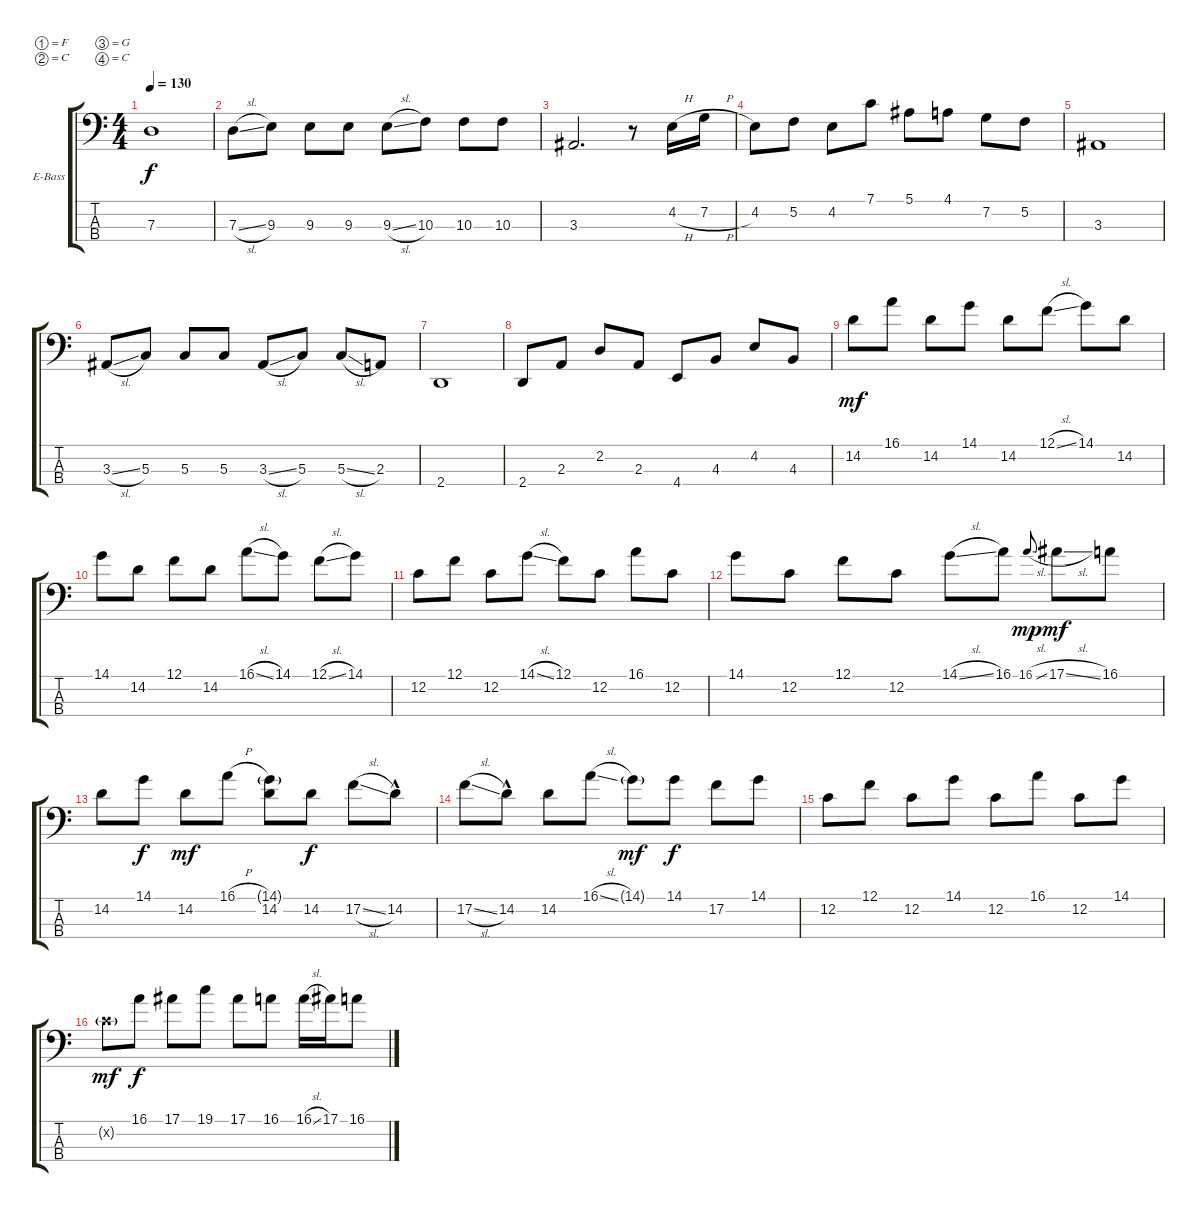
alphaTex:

\bracketExtendMode groupsimilarinstruments
\firstSystemTrackNameOrientation horizontal
\otherSystemsTrackNameOrientation horizontal
\track ("Track 3" "E-Bass") {instrument electricbassfinger}
\staff {score tabs}
\tuning (F2 C2 G1 C1)
\ts (4 4)
\tempo 130
\clef f4
\ks c
7.3.1{dy f} |
7.3{sl}.8 9.3.8 9.3.8 9.3.8 9.3{sl}.8 10.3.8 10.3.8 10.3.8 |
3.3.2{d} r.8 4.2{h}.16 7.2{h}.16 |
4.2.8 5.2.8 4.2.8 7.1.8 5.1.8 4.1.8 7.2.8 5.2.8 |
3.3.1 |
3.3{sl}.8 5.3.8 5.3.8 5.3.8 3.3{sl}.8 5.3.8 5.3{sl}.8 2.3.8 |
2.4.1 |
2.4.8 2.3.8 2.2.8 2.3.8 4.4.8 4.3.8 4.2.8 4.3.8 |
14.2.8{dy mf} 16.1.8 14.2.8 14.1.8 14.2.8 12.1{sl}.8 14.1.8 14.2.8 |
14.1.8 14.2.8 12.1.8 14.2.8 16.1{sl}.8 14.1.8 12.1{sl}.8 14.1.8 |
12.2.8 12.1.8 12.2.8 14.1{sl}.8 12.1.8 12.2.8 16.1.8 12.2.8 |
14.1.8 12.2.8 12.1.8 12.2.8 14.1{sl}.8 16.1.8 16.1{sl}.8{gr onbeat dy mp} 17.1{sl}.8{dy mf} 16.1.8 |
14.2.8 14.1.8{dy f} 14.2.8{dy mf} 16.1{h}.8 (14.1{g} 14.2).8 14.2.8{dy f} 17.2{sl}.8 14.2{hac}.8 |
17.2{sl}.8 14.2{hac}.8 14.2.8 16.1{sl}.8 14.1{g}.8{dy mf} 14.1.8{dy f} 17.2.8 14.1.8 |
12.2.8 12.1.8 12.2.8 14.1.8 12.2.8 16.1.8 12.2.8 14.1.8 |
12.2{g x}.8{dy mf} 16.1.8{dy f} 17.1.8 19.1.8 17.1.8 16.1.8 16.1{sl}.16 17.1.16 16.1.8
